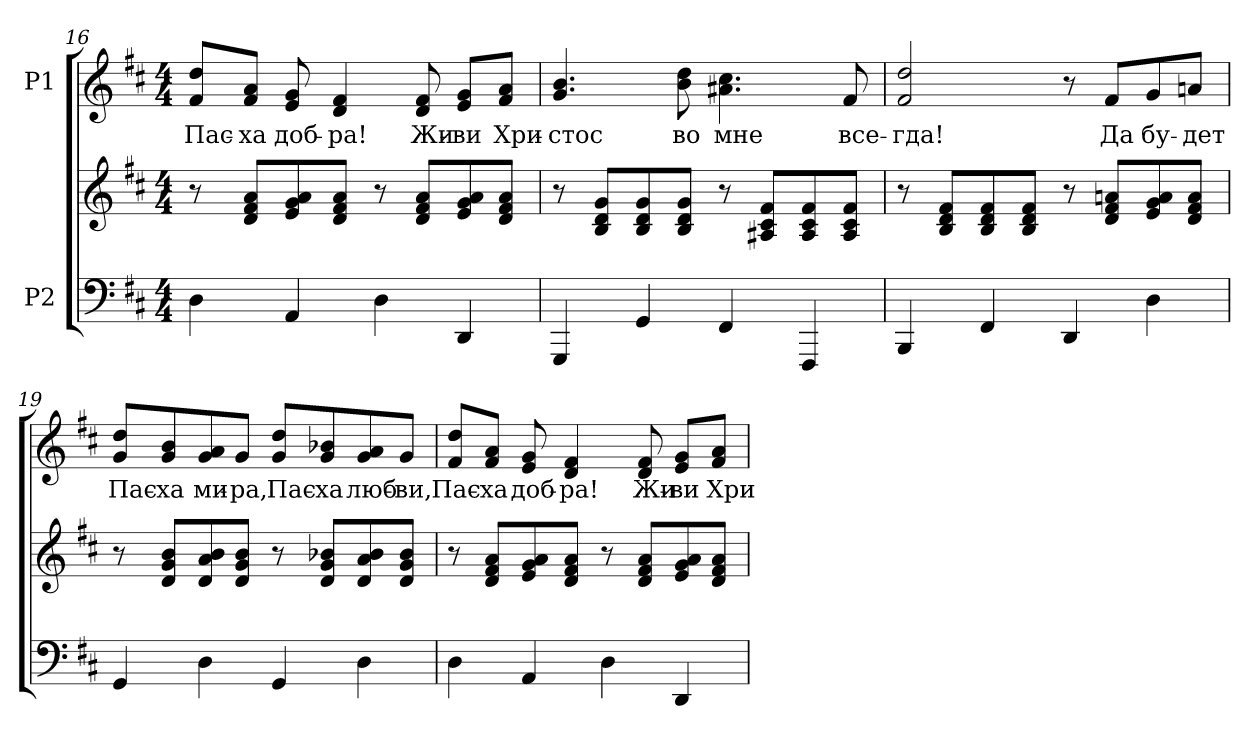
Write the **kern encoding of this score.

**kern	**kern	**kern	**text
*part2	*part2	*part1	*part1
*staff3	*staff2	*staff1	*staff1
*I"P2	*	*I"P1	*
!!LO:LB:g=z
*clefF4	*clefG2	*clefG2	*
*k[f#c#]	*k[f#c#]	*k[f#c#]	*
*D:	*D:	*D:	*
*M4/4	*M4/4	*M4/4	*
=16	=16	=16	=16
!	!	!	!LO:LY:b:color=#000000
4Di\	8r	8f#i/ 8ddiL	Пас-
!	!	!	!LO:LY:b:color=#000000
.	8di/ 8f#i 8aiL	8f#i/ 8aiJ	-ха
!	!	!	!LO:LY:b:color=#000000
4AAi/	8ei/ 8gi 8ai	8ei/ 8gi	доб-
!	!	!	!LO:LY:b:color=#000000
.	8di/ 8f#i 8aiJ	4di/ 4f#i	-ра!
4Di\	8r	.	.
!	!	!	!LO:LY:b:color=#000000
.	8di/ 8f#i 8aiL	8di/ 8f#i	Жи-
!	!	!	!LO:LY:b:color=#000000
4DDi/	8ei/ 8gi 8ai	8ei/ 8giL	-ви
!	!	!	!LO:LY:b:color=#000000
.	8di/ 8f#i 8aiJ	8f#i/ 8aiJ	Хри-
=17	=17	=17	=17
!	!	!	!LO:LY:b:color=#000000
4GGGi/	8r	4.gi/ 4.bi	-стос
.	8Bi/ 8di 8giL	.	.
4GGi/	8Bi/ 8di 8gi	.	.
!	!	!	!LO:LY:b:color=#000000
.	8Bi/ 8di 8giJ	8bi\ 8ddi	во
!	!	!	!LO:LY:b:color=#000000
4FF#i/	8r	4.a#Xi\ 4.cc#i	мне
.	8A#Xi/ 8c#i 8f#iL	.	.
4FFF#i/	8A#i/ 8c#i 8f#i	.	.
!	!	!	!LO:LY:b:color=#000000
.	8A#i/ 8c#i 8f#iJ	8f#i/	все-
=18	=18	=18	=18
!	!	!	!LO:LY:b:color=#000000
4BBBi/	8r	2f#i/ 2ddi	-гда!
.	8Bi/ 8di 8f#iL	.	.
4FF#i/	8Bi/ 8di 8f#i	.	.
.	8Bi/ 8di 8f#iJ	.	.
4DDi/	8r	8r	.
!	!	!	!LO:LY:b:color=#000000
.	8di/ 8f#i 8aniL	8f#i/L	Да
!	!	!	!LO:LY:b:color=#000000
4Di\	8ei/ 8gi 8ai	8gi/	бу-
!	!	!	!LO:LY:b:color=#000000
.	8di/ 8f#i 8aiJ	8ani/J	-дет
!!LO:PB:g=z
=19	=19	=19	=19
!	!	!	!LO:LY:b:color=#000000
4GGi/	8r	8gi/ 8ddiL	Пас-
!	!	!	!LO:LY:b:color=#000000
.	8di/ 8gi 8biL	8gi/ 8bi	-ха
!	!	!	!LO:LY:b:color=#000000
4Di\	8di/ 8ai 8bi	8gi/ 8ai	ми-
!	!	!	!LO:LY:b:color=#000000
.	8di/ 8gi 8biJ	8gi/J	-ра,
!	!	!	!LO:LY:b:color=#000000
4GGi/	8r	8gi/ 8ddiL	Пас-
!	!	!	!LO:LY:b:color=#000000
.	8di/ 8gi 8b-XiL	8gi/ 8b-Xi	-ха
!	!	!	!LO:LY:b:color=#000000
4Di\	8di/ 8ai 8b-i	8gi/ 8ai	люб-
!	!	!	!LO:LY:b:color=#000000
.	8di/ 8gi 8b-iJ	8gi/J	-ви,
=20	=20	=20	=20
!	!	!	!LO:LY:b:color=#000000
4Di\	8r	8f#i/ 8ddiL	Пас-
!	!	!	!LO:LY:b:color=#000000
.	8di/ 8f#i 8aiL	8f#i/ 8aiJ	-ха
!	!	!	!LO:LY:b:color=#000000
4AAi/	8ei/ 8gi 8ai	8ei/ 8gi	доб-
!	!	!	!LO:LY:b:color=#000000
.	8di/ 8f#i 8aiJ	4di/ 4f#i	-ра!
4Di\	8r	.	.
!	!	!	!LO:LY:b:color=#000000
.	8di/ 8f#i 8aiL	8di/ 8f#i	Жи-
!	!	!	!LO:LY:b:color=#000000
4DDi/	8ei/ 8gi 8ai	8ei/ 8giL	-ви
!	!	!	!LO:LY:b:color=#000000
.	8di/ 8f#i 8aiJ	8f#i/ 8aiJ	Хри-
=	=	=	=
*-	*-	*-	*-
